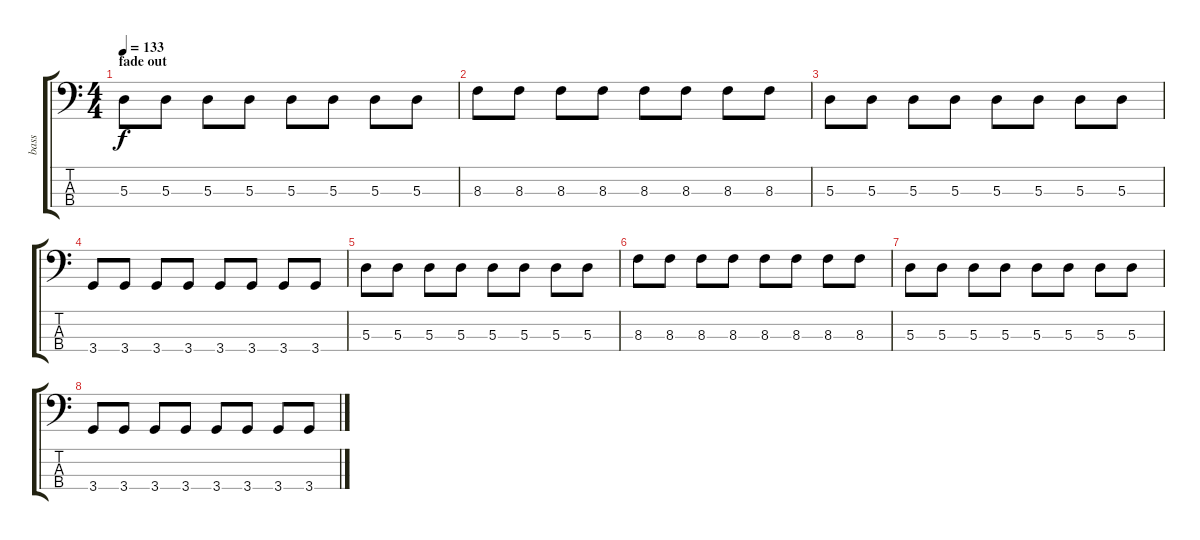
\track ("bass " "bass ") {instrument electricbassfinger}
\staff {score tabs}
\tuning (G2 D2 A1 E1) {hide}
\ts (4 4)
\section ("" "fade out")
\tempo 133
\clef f4
\ks c
5.3.8{dy f} 5.3.8 5.3.8 5.3.8 5.3.8 5.3.8 5.3.8 5.3.8 |
8.3.8 8.3.8 8.3.8 8.3.8 8.3.8 8.3.8 8.3.8 8.3.8 |
5.3.8 5.3.8 5.3.8 5.3.8 5.3.8 5.3.8 5.3.8 5.3.8 |
3.4.8 3.4.8 3.4.8 3.4.8 3.4.8 3.4.8 3.4.8 3.4.8 |
5.3.8 5.3.8 5.3.8 5.3.8 5.3.8 5.3.8 5.3.8 5.3.8 |
8.3.8 8.3.8 8.3.8 8.3.8 8.3.8 8.3.8 8.3.8 8.3.8 |
5.3.8 5.3.8 5.3.8 5.3.8 5.3.8 5.3.8 5.3.8 5.3.8 |
3.4.8 3.4.8 3.4.8 3.4.8 3.4.8 3.4.8 3.4.8 3.4.8
